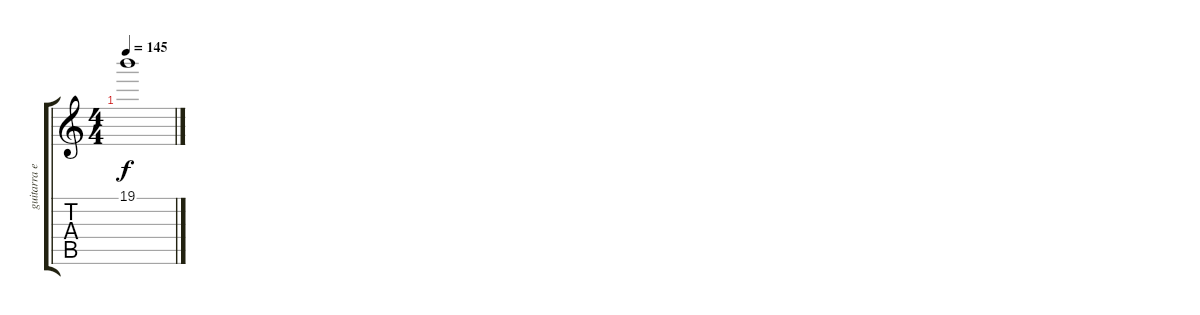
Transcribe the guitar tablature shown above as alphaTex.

\track ("guitarra enano" "guitarra e") {instrument distortionguitar}
\staff {score tabs}
\tuning (E4 B3 G3 D3 A2 E2) {hide}
\ts (4 4)
\tempo 145
\clef g2
\ks c
19.1{t}.1{dy f}
